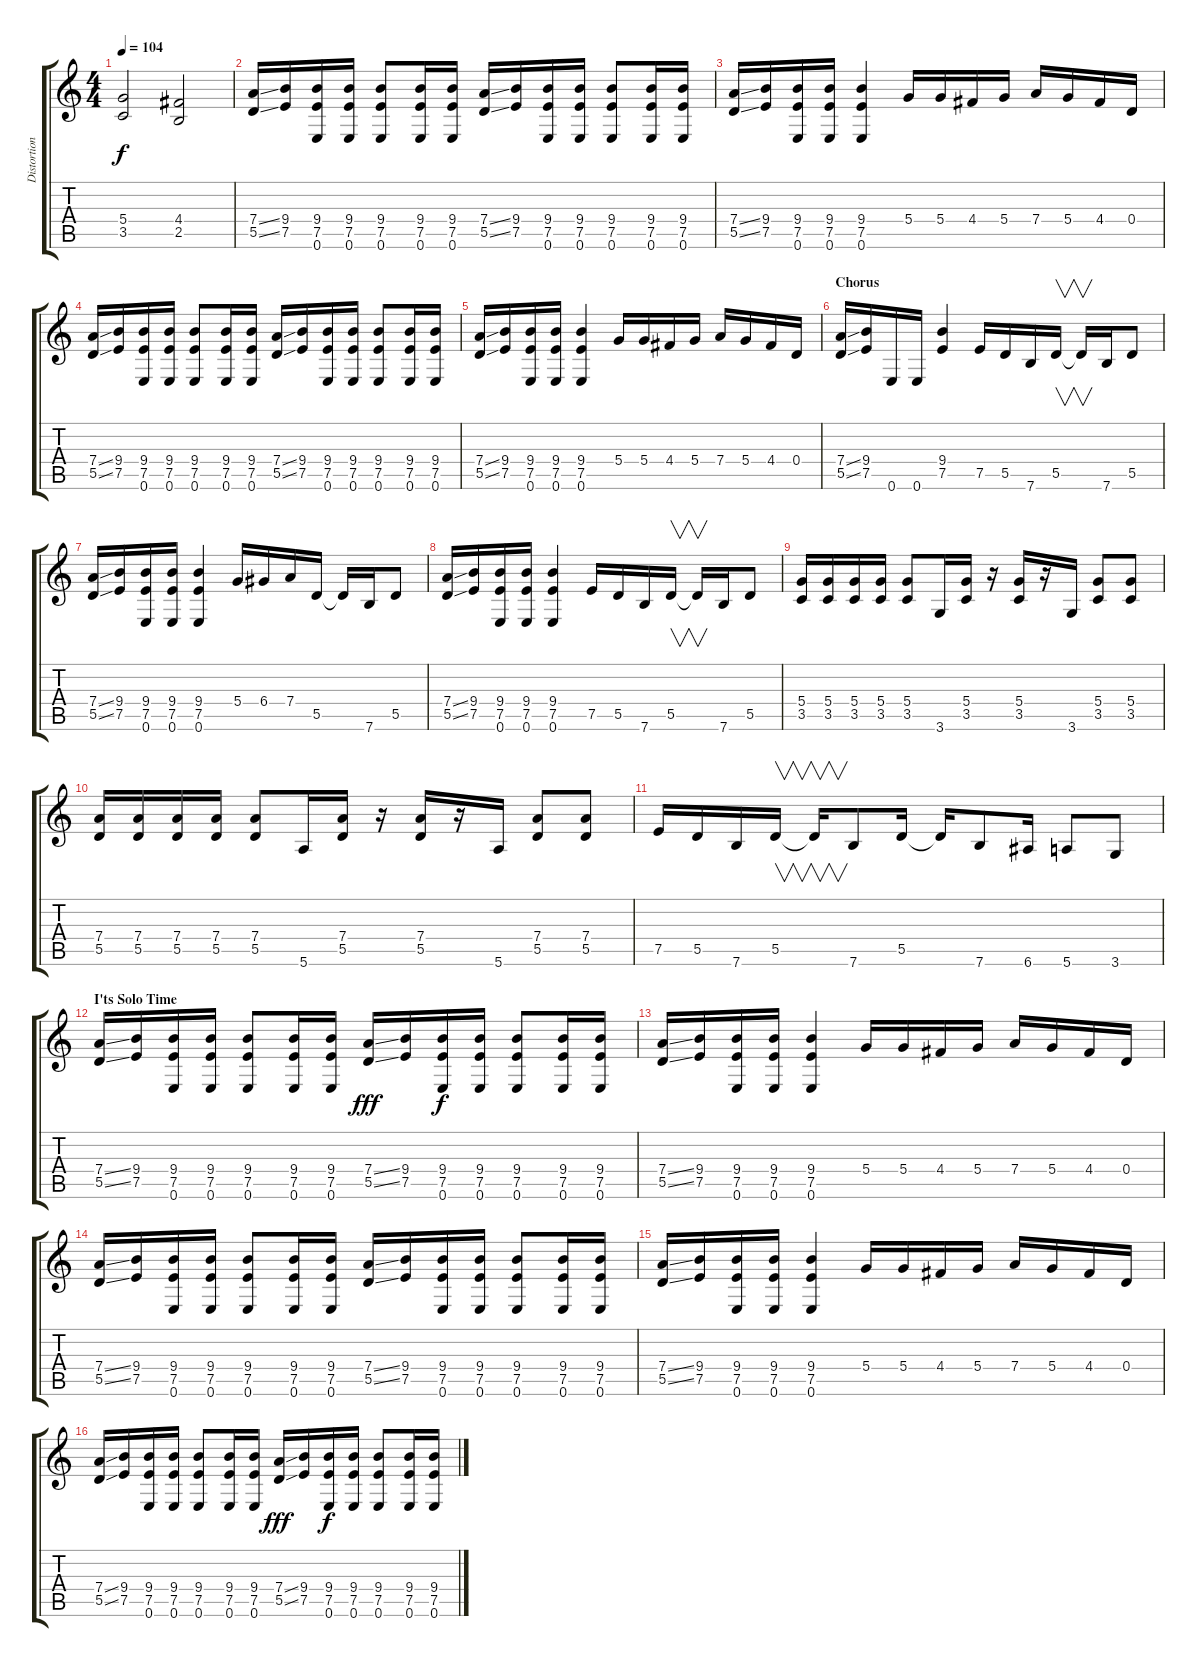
\track ("Distortion Rythem Guitar 1" "Distortion") {instrument distortionguitar}
\staff {score tabs}
\tuning (E4 B3 G3 D3 A2 E2) {hide}
\ts (4 4)
\tempo 104
\clef g2
\ks c
(5.4 3.5).2{dy f} (4.4 2.5).2 |
(7.4{ss} 5.5{ss}).16 (9.4 7.5).16 (9.4 7.5 0.6).16 (9.4 7.5 0.6).16 (9.4 7.5 0.6).8 (9.4 7.5 0.6).16 (9.4 7.5 0.6).16 (7.4{ss} 5.5{ss}).16 (9.4 7.5).16 (9.4 7.5 0.6).16 (9.4 7.5 0.6).16 (9.4 7.5 0.6).8 (9.4 7.5 0.6).16 (9.4 7.5 0.6).16 |
(7.4{ss} 5.5{ss}).16 (9.4 7.5).16 (9.4 7.5 0.6).16 (9.4 7.5 0.6).16 (9.4 7.5 0.6).4 5.4.16 5.4.16 4.4.16 5.4.16 7.4.16 5.4.16 4.4.16 0.4.16 |
(7.4{ss} 5.5{ss}).16 (9.4 7.5).16 (9.4 7.5 0.6).16 (9.4 7.5 0.6).16 (9.4 7.5 0.6).8 (9.4 7.5 0.6).16 (9.4 7.5 0.6).16 (7.4{ss} 5.5{ss}).16 (9.4 7.5).16 (9.4 7.5 0.6).16 (9.4 7.5 0.6).16 (9.4 7.5 0.6).8 (9.4 7.5 0.6).16 (9.4 7.5 0.6).16 |
(7.4{ss} 5.5{ss}).16 (9.4 7.5).16 (9.4 7.5 0.6).16 (9.4 7.5 0.6).16 (9.4 7.5 0.6).4 5.4.16 5.4.16 4.4.16 5.4.16 7.4.16 5.4.16 4.4.16 0.4.16 |
\section ("" "Chorus")
(7.4{ss} 5.5{ss}).16{volume 14} (9.4 7.5).16 0.6.16 0.6.16 (9.4 7.5).4 7.5.16 5.5.16 7.6.16 5.5.16{v} 5.5{t}.16{v} 7.6.16 5.5.8 |
(7.4{ss} 5.5{ss}).16 (9.4 7.5).16 (9.4 7.5 0.6).16 (9.4 7.5 0.6).16 (9.4 7.5 0.6).4 5.4.16 6.4.16 7.4.16 5.5.16 5.5{t}.16 7.6.16 5.5.8 |
(7.4{ss} 5.5{ss}).16 (9.4 7.5).16 (9.4 7.5 0.6).16 (9.4 7.5 0.6).16 (9.4 7.5 0.6).4 7.5.16 5.5.16 7.6.16 5.5.16{v} 5.5{t}.16{v} 7.6.16 5.5.8 |
(5.4 3.5).16 (5.4 3.5).16 (5.4 3.5).16 (5.4 3.5).16 (5.4 3.5).8 3.6.16 (5.4 3.5).16 r.16 (5.4 3.5).16 r.16 3.6.16 (5.4 3.5).8 (5.4 3.5).8 |
(7.4 5.5).16 (7.4 5.5).16 (7.4 5.5).16 (7.4 5.5).16 (7.4 5.5).8 5.6.16 (7.4 5.5).16 r.16 (7.4 5.5).16 r.16 5.6.16 (7.4 5.5).8 (7.4 5.5).8 |
7.5.16 5.5.16 7.6.16 5.5.16{v} 5.5{t}.16{v} 7.6.8 5.5.16 5.5{t}.16 7.6.8 6.6.16 5.6.8 3.6.8 |
\section ("" "I'ts Solo Time")
(7.4{ss} 5.5{ss}).16{volume 12} (9.4 7.5).16 (9.4 7.5 0.6).16 (9.4 7.5 0.6).16 (9.4 7.5 0.6).8 (9.4 7.5 0.6).16 (9.4 7.5 0.6).16 (7.4{ss} 5.5{ss}).16{dy fff} (9.4 7.5).16 (9.4 7.5 0.6).16{dy f} (9.4 7.5 0.6).16 (9.4 7.5 0.6).8 (9.4 7.5 0.6).16 (9.4 7.5 0.6).16 |
(7.4{ss} 5.5{ss}).16 (9.4 7.5).16 (9.4 7.5 0.6).16 (9.4 7.5 0.6).16 (9.4 7.5 0.6).4 5.4.16 5.4.16 4.4.16 5.4.16 7.4.16 5.4.16 4.4.16 0.4.16 |
(7.4{ss} 5.5{ss}).16 (9.4 7.5).16 (9.4 7.5 0.6).16 (9.4 7.5 0.6).16 (9.4 7.5 0.6).8 (9.4 7.5 0.6).16 (9.4 7.5 0.6).16 (7.4{ss} 5.5{ss}).16 (9.4 7.5).16 (9.4 7.5 0.6).16 (9.4 7.5 0.6).16 (9.4 7.5 0.6).8 (9.4 7.5 0.6).16 (9.4 7.5 0.6).16 |
(7.4{ss} 5.5{ss}).16 (9.4 7.5).16 (9.4 7.5 0.6).16 (9.4 7.5 0.6).16 (9.4 7.5 0.6).4 5.4.16 5.4.16 4.4.16 5.4.16 7.4.16 5.4.16 4.4.16 0.4.16 |
(7.4{ss} 5.5{ss}).16 (9.4 7.5).16 (9.4 7.5 0.6).16 (9.4 7.5 0.6).16 (9.4 7.5 0.6).8 (9.4 7.5 0.6).16 (9.4 7.5 0.6).16 (7.4{ss} 5.5{ss}).16{dy fff} (9.4 7.5).16 (9.4 7.5 0.6).16{dy f} (9.4 7.5 0.6).16 (9.4 7.5 0.6).8 (9.4 7.5 0.6).16 (9.4 7.5 0.6).16
